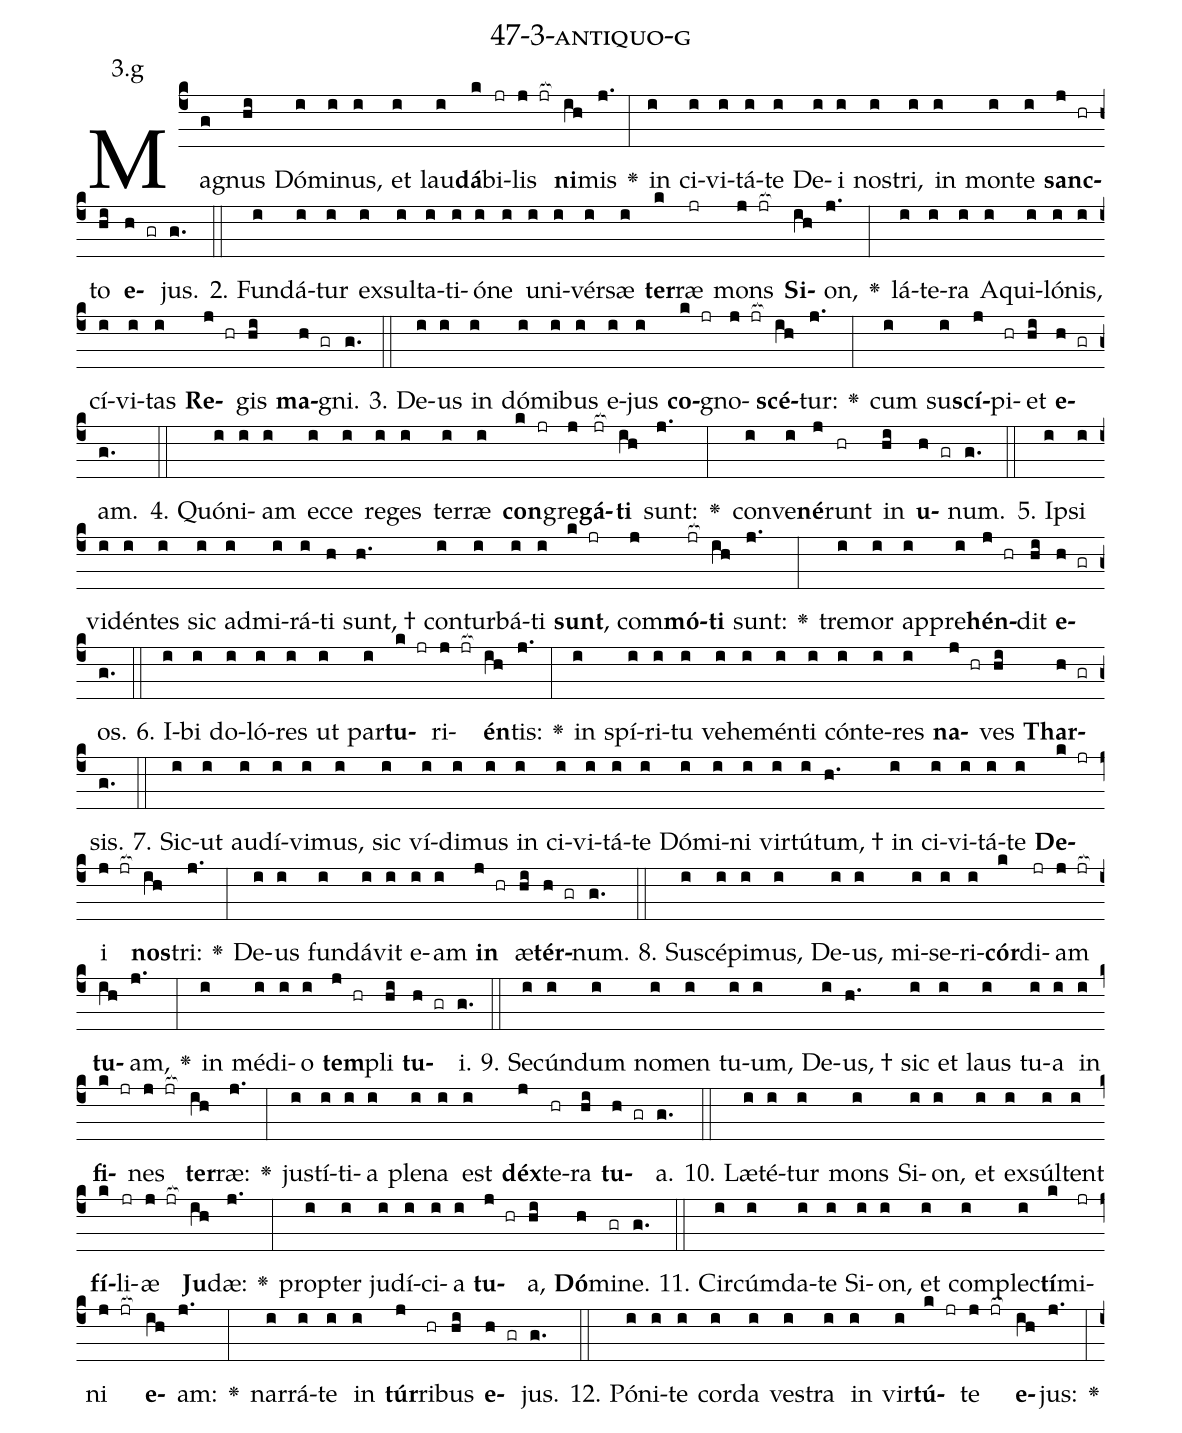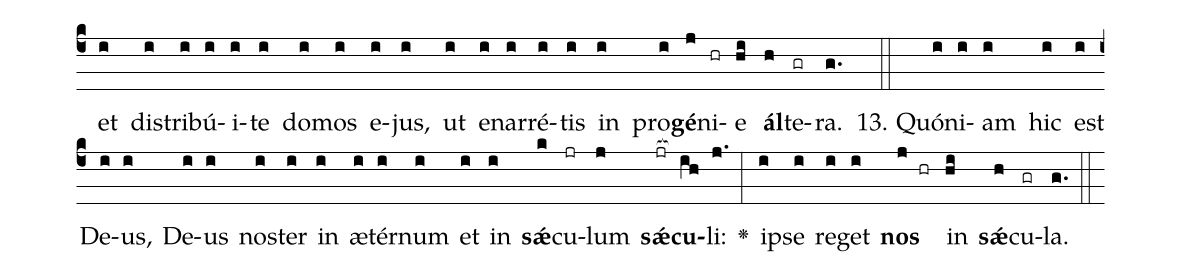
name: 47-3-antiquo-g;
annotation: 3.g;
%%
(c4)Ma(g)gnus(hi) Dó(i)mi(i)nus,(i) et(i) lau(i)<b>dá</b>(k)bi(jr)lis(j jr[ocb:1{]) <b>ni</b>(ih[ocb:0}])mis(j.) <v>\greheightstar</v>(:) in(i) ci(i)vi(i)tá(i)te(i) De(i)i(i) nos(i)tri,(i) in(i) mon(i)te(i) <b>sanc</b>(j hr)to(hi) <b>e</b>(h gr)jus.(g.) (::)
2. Fun(i)dá(i)tur(i) ex(i)sul(i)ta(i)ti(i)ó(i)ne(i) u(i)ni(i)vér(i)sæ(i) <b>ter</b>(k)ræ(jr) mons(j jr[ocb:1{]) <b>Si</b>(ih[ocb:0}])on,(j.) <v>\greheightstar</v>(:) lá(i)te(i)ra(i) A(i)qui(i)ló(i)nis,(i) cí(i)vi(i)tas(i) <b>Re</b>(j hr)gis(hi) <b>ma</b>(h gr)gni.(g.) (::)
3. De(i)us(i) in(i) dó(i)mi(i)bus(i) e(i)jus(i) <b>co</b>(k jr)gno(j jr[ocb:1{])<b>scé</b>(ih[ocb:0}])tur:(j.) <v>\greheightstar</v>(:) cum(i) su(i)<b>scí</b>(j)pi(hr)et(hi) <b>e</b>(h gr)am.(g.) (::)
4. Quón(i)i(i)am(i) ec(i)ce(i) re(i)ges(i) ter(i)ræ(i) <b>con</b>(k jr)gre(j)<b>gá</b>(jr[ocb:1{])<b>ti</b>(ih[ocb:0}]) sunt:(j.) <v>\greheightstar</v>(:) con(i)ve(i)<b>né</b>(j)runt(hr) in(hi) <b>u</b>(h gr)num.(g.) (::)
5. Ip(i)si(i) vi(i)dén(i)tes(i) sic(i) ad(i)mi(i)rá(i)ti(h) sunt, †(h.) con(i)tur(i)bá(i)ti(i) <b>sunt</b>,(k jr) com(j)<b>mó</b>(jr[ocb:1{])<b>ti</b>(ih[ocb:0}]) sunt:(j.) <v>\greheightstar</v>(:) tre(i)mor(i) ap(i)pre(i)<b>hén</b>(j hr)dit(hi) <b>e</b>(h gr)os.(g.) (::)
6. I(i)bi(i) do(i)ló(i)res(i) ut(i) par(i)<b>tu</b>(k jr)ri(j jr[ocb:1{])<b>én</b>(ih[ocb:0}])tis:(j.) <v>\greheightstar</v>(:) in(i) spí(i)ri(i)tu(i) ve(i)he(i)mén(i)ti(i) cón(i)te(i)res(i) <b>na</b>(j hr)ves(hi) <b>Thar</b>(h gr)sis.(g.) (::)
7. Sic(i)ut(i) au(i)dí(i)vi(i)mus,(i) sic(i) ví(i)di(i)mus(i) in(i) ci(i)vi(i)tá(i)te(i) Dó(i)mi(i)ni(i) vir(i)tú(i)tum, †(h.) in(i) ci(i)vi(i)tá(i)te(i) <b>De</b>(k jr)i(j jr[ocb:1{]) <b>nos</b>(ih[ocb:0}])tri:(j.) <v>\greheightstar</v>(:) De(i)us(i) fun(i)dá(i)vit(i) e(i)am(i) <b>in</b>(j hr) æ(hi)<b>tér</b>(h gr)num.(g.) (::)
8. Su(i)scé(i)pi(i)mus,(i) De(i)us,(i) mi(i)se(i)ri(i)<b>cór</b>(k)di(jr)am(j jr[ocb:1{]) <b>tu</b>(ih[ocb:0}])am,(j.) <v>\greheightstar</v>(:) in(i) mé(i)di(i)o(i) <b>tem</b>(j hr)pli(hi) <b>tu</b>(h gr)i.(g.) (::)
9. Se(i)cún(i)dum(i) no(i)men(i) tu(i)um,(i) De(i)us, †(h.) sic(i) et(i) laus(i) tu(i)a(i) in(i) <b>fi</b>(k jr)nes(j jr[ocb:1{]) <b>ter</b>(ih[ocb:0}])ræ:(j.) <v>\greheightstar</v>(:) jus(i)tí(i)ti(i)a(i) ple(i)na(i) est(i) <b>déx</b>(j)te(hr)ra(hi) <b>tu</b>(h gr)a.(g.) (::)
10. Læ(i)té(i)tur(i) mons(i) Si(i)on,(i) et(i) ex(i)súl(i)tent(i) <b>fí</b>(k)li(jr)æ(j jr[ocb:1{]) <b>Ju</b>(ih[ocb:0}])dæ:(j.) <v>\greheightstar</v>(:) prop(i)ter(i) ju(i)dí(i)ci(i)a(i) <b>tu</b>(j hr)a,(hi) <b>Dó</b>(h)mi(gr)ne.(g.) (::)
11. Cir(i)cúm(i)da(i)te(i) Si(i)on,(i) et(i) com(i)plec(i)<b>tí</b>(k)mi(jr)ni(j jr[ocb:1{]) <b>e</b>(ih[ocb:0}])am:(j.) <v>\greheightstar</v>(:) nar(i)rá(i)te(i) in(i) <b>túr</b>(j)ri(hr)bus(hi) <b>e</b>(h gr)jus.(g.) (::)
12. Pó(i)ni(i)te(i) cor(i)da(i) ves(i)tra(i) in(i) vir(i)<b>tú</b>(k jr)te(j jr[ocb:1{]) <b>e</b>(ih[ocb:0}])jus:(j.) <v>\greheightstar</v>(:) et(i) dis(i)tri(i)bú(i)i(i)te(i) do(i)mos(i) e(i)jus,(i) ut(i) e(i)nar(i)ré(i)tis(i) in(i) pro(i)<b>gé</b>(j)ni(hr)e(hi) <b>ál</b>(h)te(gr)ra.(g.) (::)
13. Quón(i)i(i)am(i) hic(i) est(i) De(i)us,(i) De(i)us(i) nos(i)ter(i) in(i) æ(i)tér(i)num(i) et(i) in(i) <b>sǽ</b>(k)cu(jr)lum(j) <b>sǽ</b>(jr[ocb:1{])<b>cu</b>(ih[ocb:0}])li:(j.) <v>\greheightstar</v>(:) ip(i)se(i) re(i)get(i) <b>nos</b>(j hr) in(hi) <b>sǽ</b>(h)cu(gr)la.(g.) (::)
